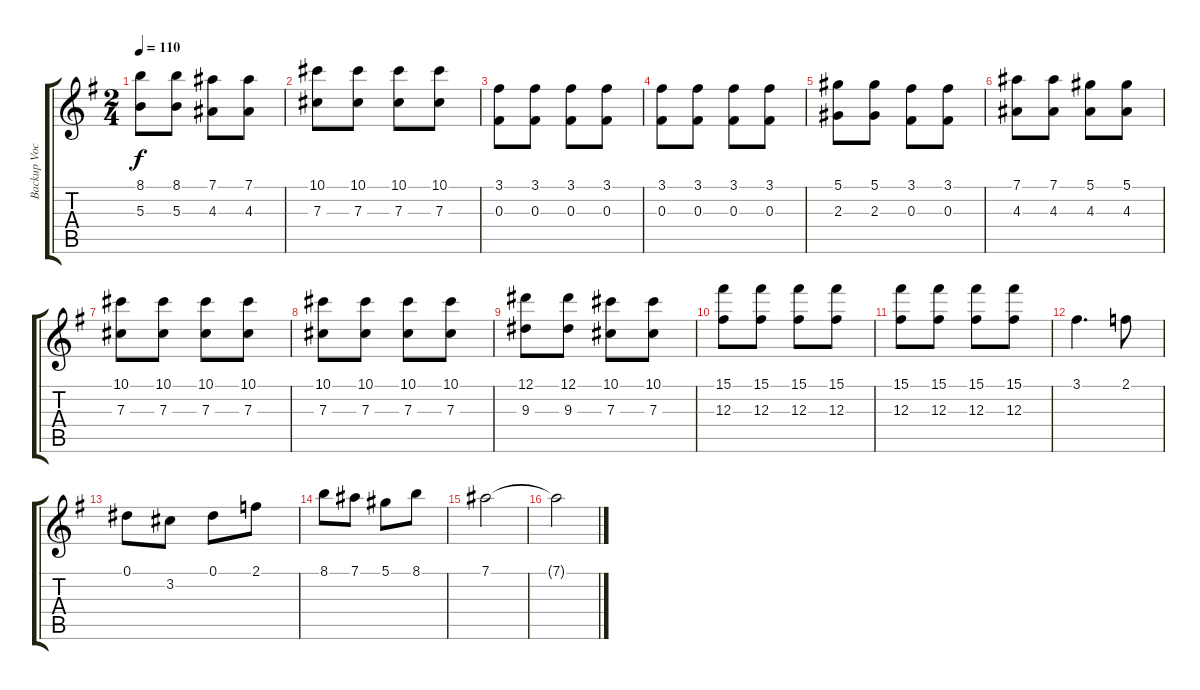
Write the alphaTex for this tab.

\track ("Backup Vocals" "Backup Voc") {mute instrument overdrivenguitar}
\staff {score tabs}
\tuning (Eb4 Bb3 Gb3 Db3 Ab2 Eb2) {hide}
\ts (2 4)
\tempo 110
\clef g2
\ks g
(8.1 5.3).8{dy f} (8.1 5.3).8 (7.1 4.3).8 (7.1 4.3).8 |
(10.1 7.3).8 (10.1 7.3).8 (10.1 7.3).8 (10.1 7.3).8 |
(3.1 0.3).8 (3.1 0.3).8 (3.1 0.3).8 (3.1 0.3).8 |
(3.1 0.3).8 (3.1 0.3).8 (3.1 0.3).8 (3.1 0.3).8 |
(5.1 2.3).8 (5.1 2.3).8 (3.1 0.3).8 (3.1 0.3).8 |
(7.1 4.3).8 (7.1 4.3).8 (5.1 4.3).8 (5.1 4.3).8 |
(10.1 7.3).8 (10.1 7.3).8 (10.1 7.3).8 (10.1 7.3).8 |
(10.1 7.3).8 (10.1 7.3).8 (10.1 7.3).8 (10.1 7.3).8 |
(12.1 9.3).8 (12.1 9.3).8 (10.1 7.3).8 (10.1 7.3).8 |
(15.1 12.3).8 (15.1 12.3).8 (15.1 12.3).8 (15.1 12.3).8 |
(15.1 12.3).8 (15.1 12.3).8 (15.1 12.3).8 (15.1 12.3).8 |
3.1.4{d} 2.1.8 |
0.1.8 3.2.8 0.1.8 2.1.8 |
8.1.8 7.1.8 5.1.8 8.1.8 |
7.1.2 |
7.1{t}.2
